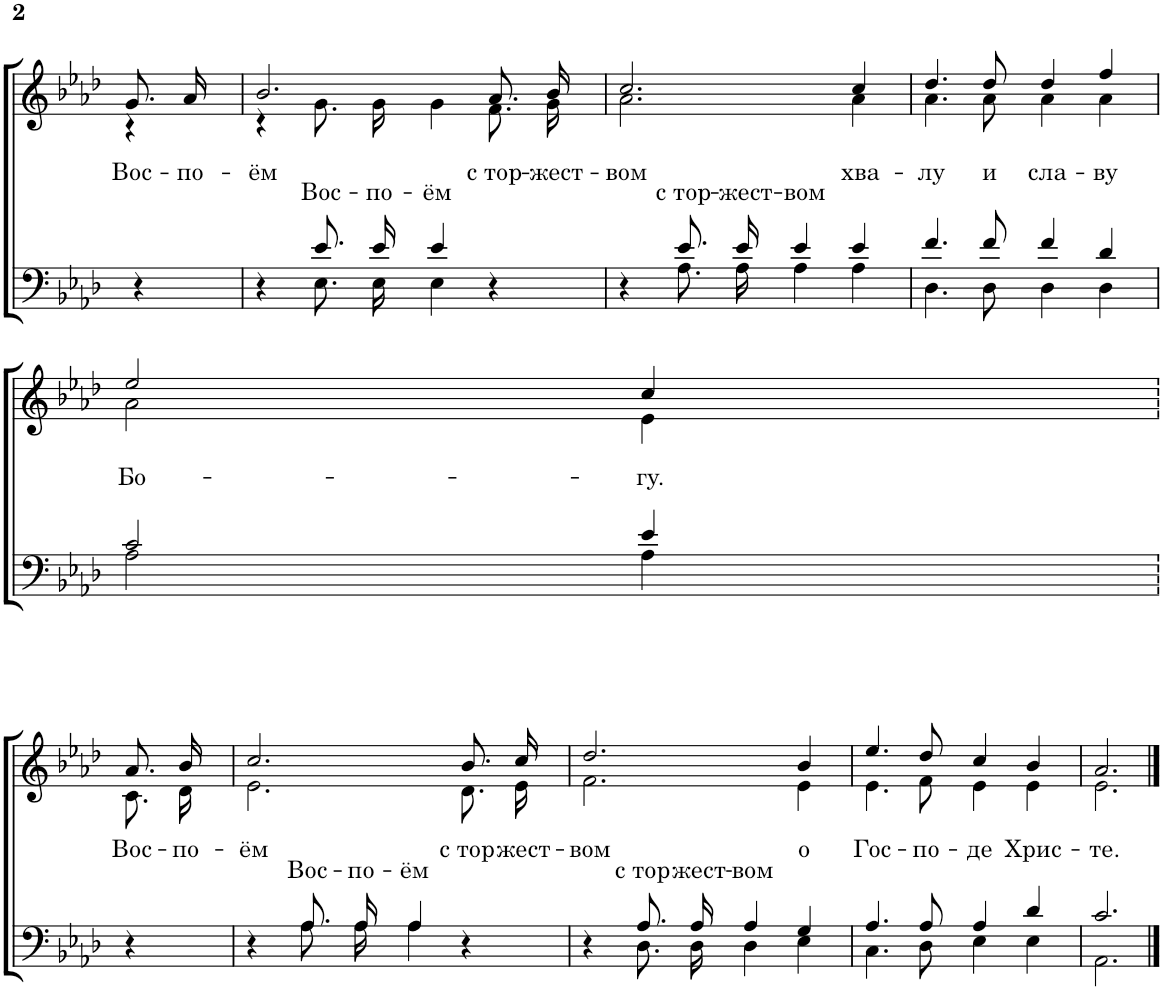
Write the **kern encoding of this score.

**kern	**text	**text	**kern	**text	**text
*part2	*part2	*part2	*part1	*part1	*part1
*staff2	*staff2	*staff2	*staff1	*staff1	*staff1
*I"Piano	*	*	*I"Piano	*	*
*I'Pno	*	*	*I'Pno	*	*
!!LO:PB:g=z
*clefF4	*	*	*clefG2	*	*
*k[b-e-a-d-]	*	*	*k[b-e-a-d-]	*	*
*M2/2	*	*	*M2/2	*	*
*met(c|)	*	*	*met(c|)	*	*
=18	=18	=18	=18	=18	=18
!	!	!	!	!	!LO:LY:b
*	*	*	*^	*	*
4r	.	.	8.g/L	4r	.	Вос-
!	!	!	!	!	!	!LO:LY:b
.	.	.	16a-/Jk	.	.	-по-
=19	=19	=19	=19	=19	=19	=19
*^	*	*	*	*	*	*
!	!	!	!	!	!	!	!LO:LY:b
4r	4ryy	.	.	2.b-/	4r	.	-ём
!	!	!	!LO:LY:a	!	!	!	!
8.e-/L	8.E-\L	.	Вос-	.	8.g\L	.	.
!	!	!	!LO:LY:a	!	!	!	!
16e-/Jk	16E-\Jk	.	-по-	.	16g\Jk	.	.
!	!	!	!LO:LY:a	!	!	!	!
4e-/	4E-\	.	-ём	.	4g\	.	.
!	!	!	!	!	!	!	!LO:LY:b
4r	4ryy	.	.	8.a-/L	8.f\L	.	с тор-
!	!	!	!	!	!	!	!LO:LY:b
.	.	.	.	16b-/Jk	16g\Jk	.	-жест-
=20	=20	=20	=20	=20	=20	=20	=20
!	!	!	!	!	!	!	!LO:LY:b
4r	4ryy	.	.	2.cc/	2.a-\	.	-вом
!	!	!	!LO:LY:a	!	!	!	!
8.e-/L	8.A-\L	.	с тор-	.	.	.	.
!	!	!	!LO:LY:a	!	!	!	!
16e-/Jk	16A-\Jk	.	-жеcт-	.	.	.	.
!	!	!	!LO:LY:a	!	!	!	!
4e-/	4A-\	.	-вом	.	.	.	.
!	!	!	!	!	!	!	!LO:LY:b
4e-/	4A-\	.	.	4cc/	4a-\	.	хва-
=21	=21	=21	=21	=21	=21	=21	=21
!	!	!	!	!	!	!	!LO:LY:b
4.f/	4.D-\	.	.	4.dd-/	4.a-\	.	-лу
!	!	!	!	!	!	!	!LO:LY:b
8f/	8D-\	.	.	8dd-/	8a-\	.	и
!	!	!	!	!	!	!	!LO:LY:b
4f/	4D-\	.	.	4dd-/	4a-\	.	сла-
!	!	!	!	!	!	!	!LO:LY:b
4d-/	4D-\	.	.	4ff/	4a-\	.	-ву
!!LO:LB:g=z	!!
=22	=22	=22	=22	=22	=22	=22	=22
!	!	!	!	!	!	!	!LO:LY:b
2c/	2A-\	.	.	2ee-/	2a-\	.	Бо-
!	!	!	!	!	!	!	!LO:LY:b
4e-/	4A-\	.	.	4cc/	4e-\	.	-гу.
!!LO:LB:g=z	!!
=23	=23	=23	=23	=23	=23	=23	=23
!	!	!	!	!	!	!	!LO:LY:b
*v	*v	*	*	*	*	*	*
4r	.	.	8.a-/L	8.c\L	.	Вос-
!	!	!	!	!	!	!LO:LY:b
.	.	.	16b-/Jk	16d-\Jk	.	-по-
=24	=24	=24	=24	=24	=24	=24
*^	*	*	*	*	*	*
!	!	!	!	!	!	!	!LO:LY:b
4r	4ryy	.	.	2.cc/	2.e-\	.	-ём
!	!	!LO:LY:a	!	!	!	!	!
8.A-/L	8.A-\L	Вос-	.	.	.	.	.
!	!	!LO:LY:a	!	!	!	!	!
16A-/Jk	16A-\Jk	-по-	.	.	.	.	.
!	!	!LO:LY:a	!	!	!	!	!
4A-/	4A-\	-ём	.	.	.	.	.
!	!	!	!	!	!	!	!LO:LY:b
4r	4ryy	.	.	8.b-/L	8.d-\L	.	с тор-
!	!	!	!	!	!	!	!LO:LY:b
.	.	.	.	16cc/Jk	16e-\Jk	.	-жест-
=25	=25	=25	=25	=25	=25	=25	=25
!	!	!	!	!	!	!	!LO:LY:b
4r	4ryy	.	.	2.dd-/	2.f\	.	-вом
!	!	!LO:LY:a	!	!	!	!	!
8.A-/L	8.D-\L	с тор-	.	.	.	.	.
!	!	!LO:LY:a	!	!	!	!	!
16A-/Jk	16D-\Jk	-жест-	.	.	.	.	.
!	!	!LO:LY:a	!	!	!	!	!
4A-/	4D-\	-вом	.	.	.	.	.
!	!	!	!	!	!	!	!LO:LY:b
4G/	4E-\	.	.	4b-/	4e-\	.	о
=26	=26	=26	=26	=26	=26	=26	=26
!	!	!	!	!	!	!	!LO:LY:b
4.A-/	4.C\	.	.	4.ee-/	4.e-\	.	Гос-
!	!	!	!	!	!	!	!LO:LY:b
8A-/	8D-\	.	.	8dd-/	8f\	.	-по-
!	!	!	!	!	!	!	!LO:LY:b
4A-/	4E-\	.	.	4cc/	4e-\	.	-де
!	!	!	!	!	!	!	!LO:LY:b
4d-/	4E-\	.	.	4b-/	4e-\	.	Хрис-
=27	=27	=27	=27	=27	=27	=27	=27
!	!	!	!	!	!	!	!LO:LY:b
2.c/	2.AA-\	.	.	2.a-/	2.e-\	.	-те.
*v	*v	*	*	*	*	*	*
*	*	*	*v	*v	*	*
==	==	==	==	==	==
*-	*-	*-	*-	*-	*-
